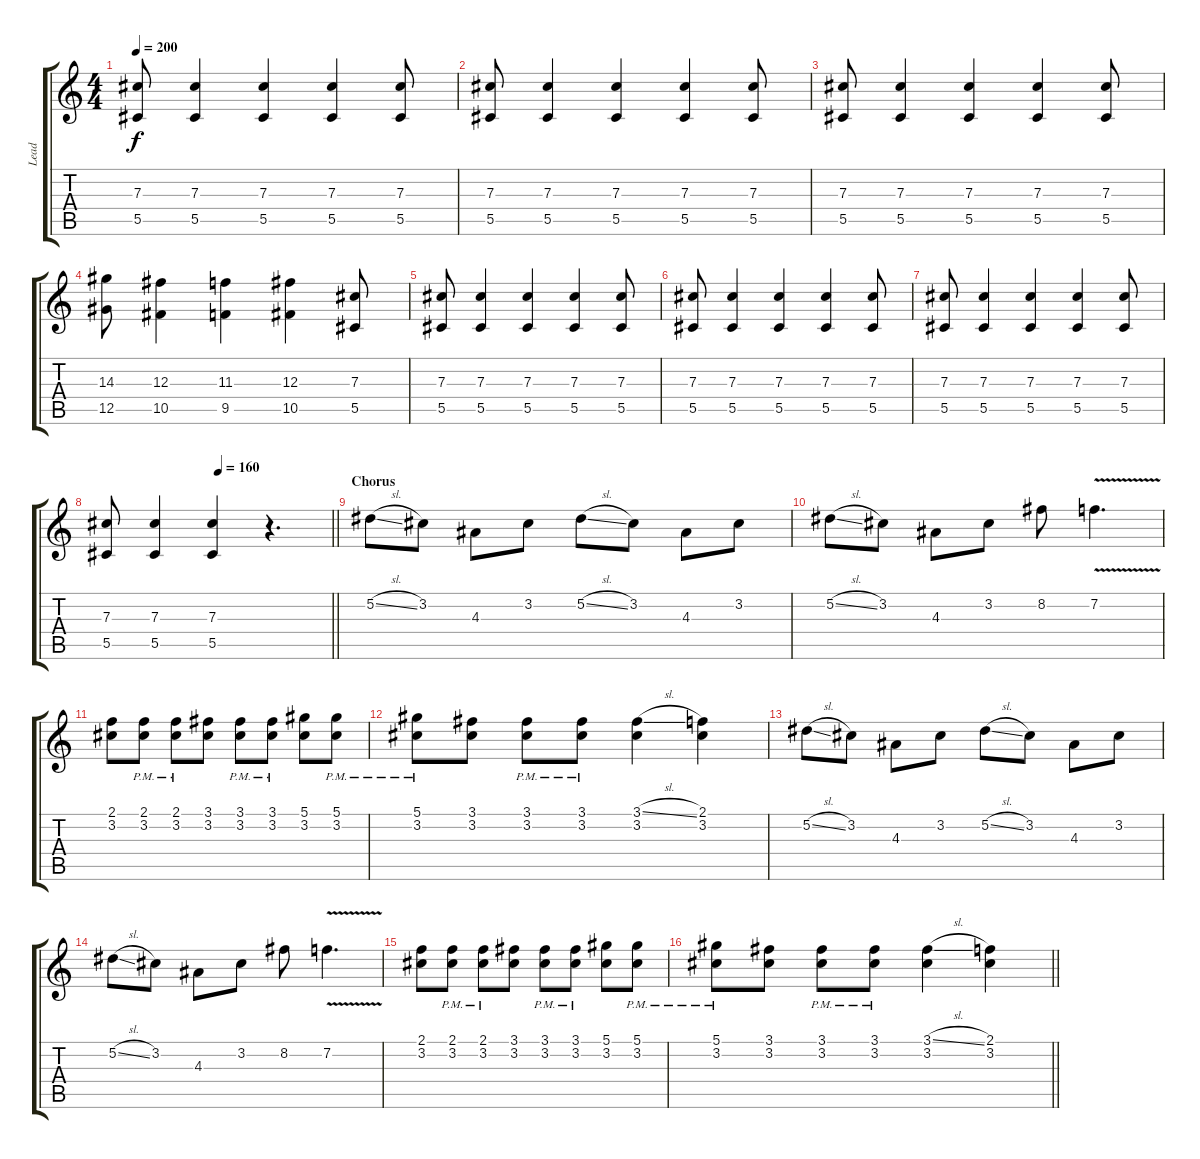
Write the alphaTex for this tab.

\track ("Lead" "Lead") {instrument electricguitarjazz}
\staff {score tabs}
\tuning (Eb4 Bb3 Gb3 Db3 Ab2 Eb2) {hide}
\ts (4 4)
\tempo 200
\clef g2
\ks c
(7.3 5.5).8{dy f} (7.3 5.5).4 (7.3 5.5).4 (7.3 5.5).4 (7.3 5.5).8 |
(7.3 5.5).8 (7.3 5.5).4 (7.3 5.5).4 (7.3 5.5).4 (7.3 5.5).8 |
(7.3 5.5).8 (7.3 5.5).4 (7.3 5.5).4 (7.3 5.5).4 (7.3 5.5).8 |
(14.3 12.5).8 (12.3 10.5).4 (11.3 9.5).4 (12.3 10.5).4 (7.3 5.5).8 |
(7.3 5.5).8 (7.3 5.5).4 (7.3 5.5).4 (7.3 5.5).4 (7.3 5.5).8 |
(7.3 5.5).8 (7.3 5.5).4 (7.3 5.5).4 (7.3 5.5).4 (7.3 5.5).8 |
(7.3 5.5).8 (7.3 5.5).4 (7.3 5.5).4 (7.3 5.5).4 (7.3 5.5).8 |
\tempo (160 0.5)
\barLineRight lightlight
(7.3 5.5).8 (7.3 5.5).4 (7.3 5.5).4 r.4{d} |
\section ("" "Chorus")
5.2{sl}.8 3.2.8 4.3.8 3.2.8 5.2{sl}.8 3.2.8 4.3.8 3.2.8 |
5.2{sl}.8 3.2.8 4.3.8 3.2.8 8.2.8 7.2{v}.4{d} |
(2.1 3.2).8 (2.1{pm} 3.2{pm}).8 (2.1{pm} 3.2{pm}).8 (3.1 3.2).8 (3.1{pm} 3.2{pm}).8 (3.1{pm} 3.2{pm}).8 (5.1 3.2).8 (5.1{pm} 3.2{pm}).8 |
(5.1{pm} 3.2{pm}).8 (3.1 3.2).8 (3.1{pm} 3.2{pm}).8 (3.1{pm} 3.2{pm}).8 (3.1{sl} 3.2).4 (2.1 3.2).4 |
5.2{sl}.8 3.2.8 4.3.8 3.2.8 5.2{sl}.8 3.2.8 4.3.8 3.2.8 |
5.2{sl}.8 3.2.8 4.3.8 3.2.8 8.2.8 7.2{v}.4{d} |
(2.1 3.2).8 (2.1{pm} 3.2{pm}).8 (2.1{pm} 3.2{pm}).8 (3.1 3.2).8 (3.1{pm} 3.2{pm}).8 (3.1{pm} 3.2{pm}).8 (5.1 3.2).8 (5.1{pm} 3.2{pm}).8 |
\barLineRight lightlight
(5.1{pm} 3.2{pm}).8 (3.1 3.2).8 (3.1{pm} 3.2{pm}).8 (3.1{pm} 3.2{pm}).8 (3.1{sl} 3.2).4 (2.1 3.2).4
